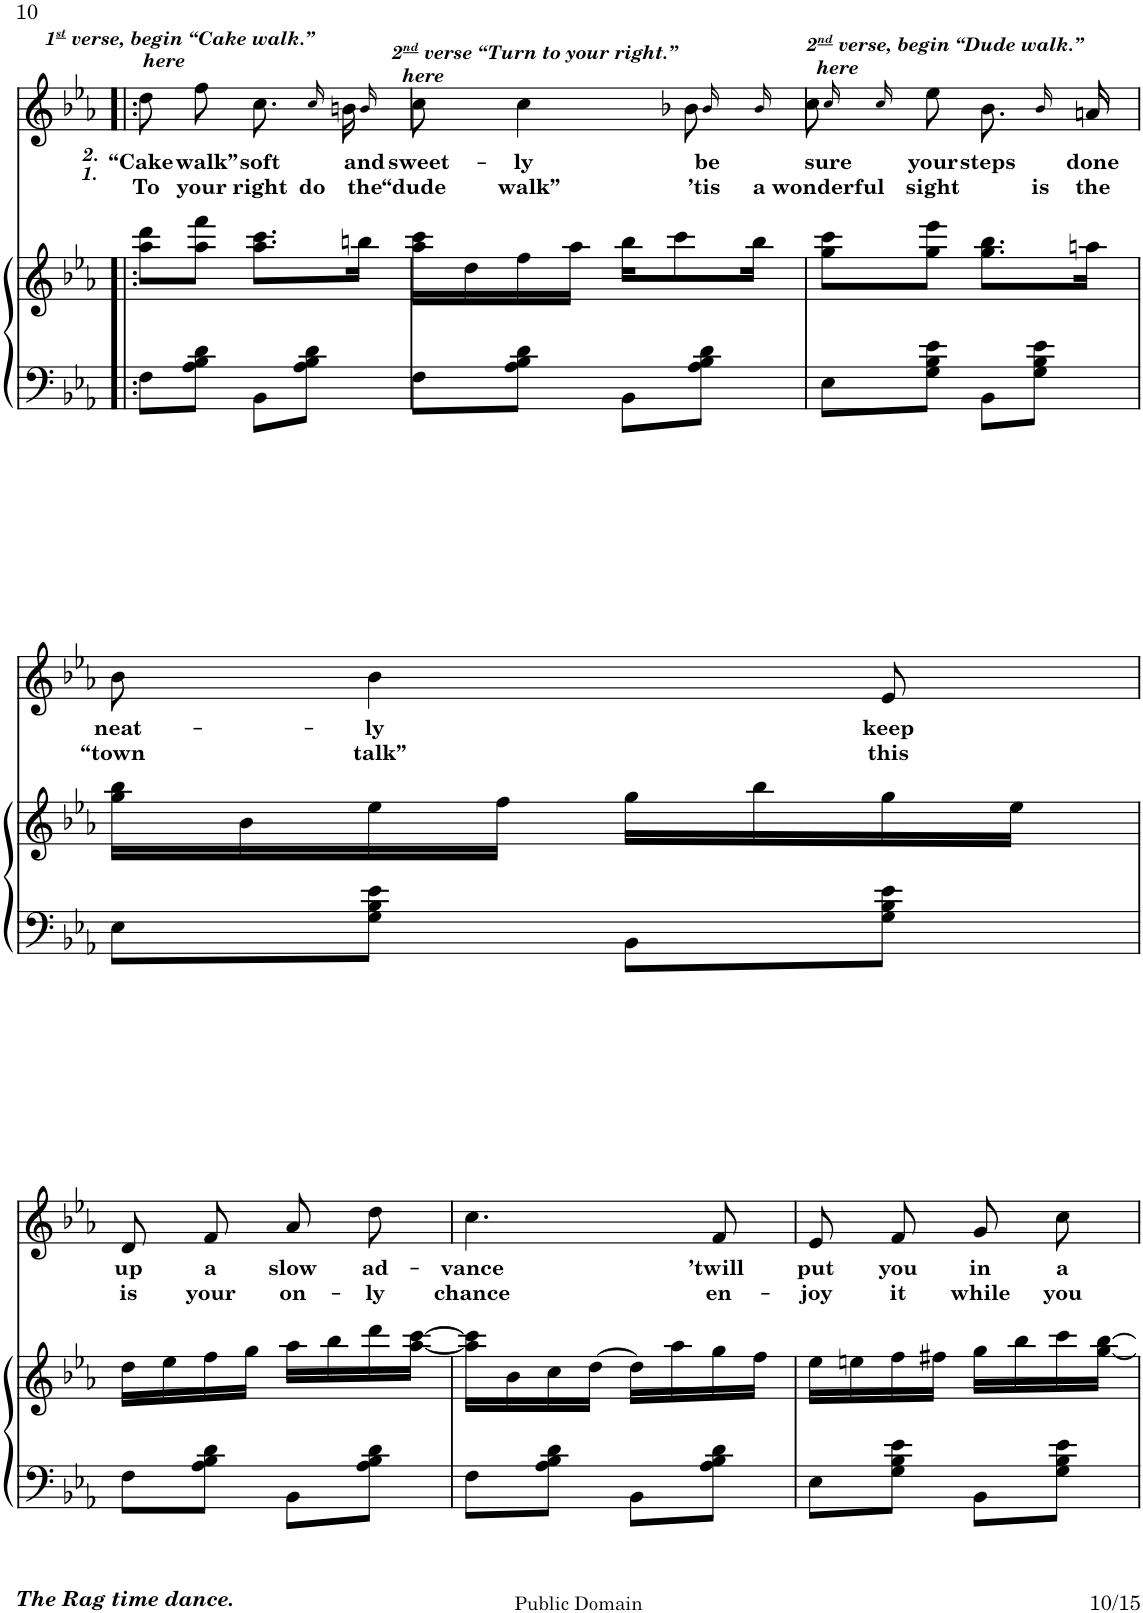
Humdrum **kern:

**kern	**kern	**kern	**text	**text
*part2	*part2	*part1	*part1	*part1
*staff3	*staff2	*staff1	*staff1	*staff1
*I"PIANO.	*	*I"VOICE.	*	*
*I'Pno	*	*	*	*
!!LO:PB:g=z
*clefF4	*clefG2	*clefG2	*	*
*k[b-e-a-]	*k[b-e-a-]	*k[b-e-a-]	*	*
*M2/4	*M2/4	*M2/4	*	*
=76!|:	=76!|:	=76!|:	=76!|:	=76!|:
!	!	!LO:TX:a:Bi:t=1	!	!
!	!	!LO:TX:a:t=st	!	!
!	!	!LO:TX:a:t=verse, begin “Cake walk.”	!	!
!	!	!LO:TX:a:t=here	!	!
!	!LO:TX:a:Bi:t=1.	!	!	!
!	!LO:TX:a:Bi:t=2.	!	!	!
!	!	!	!LO:LY:b	!LO:LY:b
*	*	*^	*	*
8F\L	8aa-\ 8ddd\L	8dd\L	4.ryy	“Cake	To
!	!	!	!	!LO:LY:b	!LO:LY:b
8A-\ 8B-\ 8d\J	8aa-\ 8fff\J	8ff\J	.	walk”	your
!	!	!	!	!LO:LY:b	!LO:LY:b
8BB-\L	8.aa-\ 8.ccc\L	8.cc\L	.	soft	right
!	!	!	!	!	!LO:LY:b
8A-\ 8B-\ 8d\J	.	.	16cc!/LL	.	do
!	!	!	!	!LO:LY:b	!
!	!	!	!	!	!LO:LY:b
.	16bbn\Jk	16bn\Jk	16b!/JJ	.	the
=77	=77	=77	=77	=77	=77
!	!	!LO:TX:a:Bi:t=2	!	!	!
!	!	!LO:TX:a:t=nd	!	!	!
!	!	!LO:TX:a:t=verse “Turn to your right.”	!	!	!
!	!	!LO:TX:a:t=here	!	!	!
!	!	!	!	!LO:LY:b	!LO:LY:b
8F\L	16aa-\ 16ccc\LL	8cc\	4.ryy	sweet-	“dude
.	16dd\	.	.	.	.
!	!	!	!	!LO:LY:b	!LO:LY:b
8A-\ 8B-\ 8d\J	16ff\	4cc\	.	-ly	walk”
.	16aa-\JJ	.	.	.	.
8BB-\L	16bb-\KL	.	.	.	.
.	8ccc\	.	.	.	.
!	!	!	!	!LO:LY:b	!
!	!	!	!	!	!LO:LY:b
8A-\ 8B-\ 8d\J	.	8b-X\	16b-!/LL	.	’tis
!	!	!	!	!	!LO:LY:b
.	16bb-\Jk	.	16b-!/JJ	.	a
=78	=78	=78	=78	=78	=78
!	!	!LO:TX:a:Bi:t=2	!	!	!
!	!	!LO:TX:a:t=nd	!	!	!
!	!	!LO:TX:a:t=verse, begin “Dude walk.”	!	!	!
!	!	!LO:TX:a:t=here	!	!	!
!	!	!	!	!LO:LY:b	!
!	!	!	!	!	!LO:LY:b
8E-\L	8gg\ 8ccc\L	8cc\L	16cc!/LL	.	wonderful
.	.	.	16cc!/JJ	.	.
!	!	!	!	!LO:LY:b	!LO:LY:b
8G\ 8B-\ 8e-\J	8gg\ 8eee-\J	8ee-\J	4ryy	your	sight
!	!	!	!	!LO:LY:b	!
8BB-\L	8.gg\ 8.bb-\L	8.b-/L	.	steps	.
!	!	!	!	!	!LO:LY:b
8G\ 8B-\ 8e-\J	.	.	16b-!/	.	is
!	!	!	!	!LO:LY:b	!LO:LY:b
.	16aan\Jk	16an/Jk	16ryy	done	the
!!LO:LB:g=z
=79	=79	=79	=79	=79	=79
!	!	!	!	!LO:LY:b	!LO:LY:b
*	*	*v	*v	*	*
8E-\L	16gg\ 16bb-\LL	8b-\	neat-	“town
.	16b-\	.	.	.
!	!	!	!LO:LY:b	!LO:LY:b
8G\ 8B-\ 8e-\J	16ee-\	4b-\	-ly	talk”
.	16ff\JJ	.	.	.
8BB-\L	16gg\LL	.	.	.
.	16bb-\	.	.	.
!	!	!	!LO:LY:b	!LO:LY:b
8G\ 8B-\ 8e-\J	16gg\	8e-/	keep	this
.	16ee-\JJ	.	.	.
!!LO:LB:g=z
=80	=80	=80	=80	=80
!	!	!	!LO:LY:b	!LO:LY:b
8F\L	16dd\LL	8d/L	up	is
.	16ee-\	.	.	.
!	!	!	!LO:LY:b	!LO:LY:b
8A-\ 8B-\ 8d\J	16ff\	8f/J	a	your
.	16gg\JJ	.	.	.
!	!	!	!LO:LY:b	!LO:LY:b
8BB-\L	16aa-\LL	8a-\L	slow	on-
.	16bb-\	.	.	.
!	!	!	!LO:LY:b	!LO:LY:b
8A-\ 8B-\ 8d\J	16ddd\	8dd\J	ad-	-ly
.	[16aa-\ [16ccc\JJ	.	.	.
=81	=81	=81	=81	=81
!	!	!	!LO:LY:b	!LO:LY:b
8F\L	16aa-\] 16ccc\]LL	4.cc\	-vance	chance
.	16b-\	.	.	.
8A-\ 8B-\ 8d\J	16cc\	.	.	.
.	[16dd\JJ	.	.	.
8BB-\L	16dd\LL]	.	.	.
.	16aa-\	.	.	.
!	!	!	!LO:LY:b	!LO:LY:b
8A-\ 8B-\ 8d\J	16gg\	8f/	’twill	en-
.	16ff\JJ	.	.	.
=82	=82	=82	=82	=82
!	!	!	!LO:LY:b	!LO:LY:b
8E-\L	16ee-\LL	8e-/L	put	-joy
.	16een\	.	.	.
!	!	!	!LO:LY:b	!LO:LY:b
8G\ 8B-\ 8e-\J	16ff\	8f/J	you	it
.	16ff#X\JJ	.	.	.
!	!	!	!LO:LY:b	!LO:LY:b
8BB-\L	16gg\LL	8g/L	in	while
.	16bb-\	.	.	.
!	!	!	!LO:LY:b	!LO:LY:b
8G\ 8B-\ 8e-\J	16ccc\	8cc/J	a	you
.	[16gg\ [16bb-\JJ	.	.	.
=	=	=	=	=
*-	*-	*-	*-	*-
